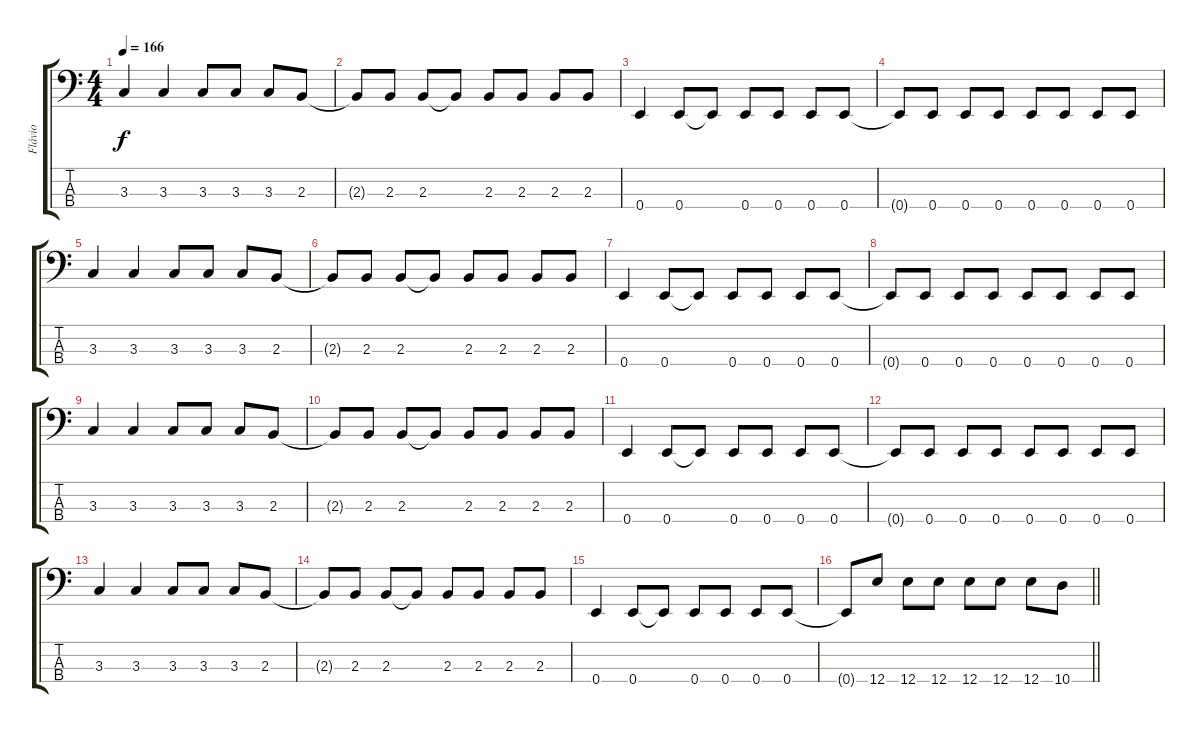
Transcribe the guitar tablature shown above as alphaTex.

\track ("Flávio" "Flávio") {instrument electricbassfinger}
\staff {score tabs}
\tuning (G2 D2 A1 E1) {hide}
\ts (4 4)
\tempo 166
\clef f4
\ks c
3.3.4{dy f} 3.3.4 3.3.8 3.3.8 3.3.8 2.3.8 |
2.3{t}.8 2.3.8 2.3.8 2.3{t}.8 2.3.8 2.3.8 2.3.8 2.3.8 |
0.4.4 0.4.8 0.4{t}.8 0.4.8 0.4.8 0.4.8 0.4.8 |
0.4{t}.8 0.4.8 0.4.8 0.4.8 0.4.8 0.4.8 0.4.8 0.4.8 |
3.3.4 3.3.4 3.3.8 3.3.8 3.3.8 2.3.8 |
2.3{t}.8 2.3.8 2.3.8 2.3{t}.8 2.3.8 2.3.8 2.3.8 2.3.8 |
0.4.4 0.4.8 0.4{t}.8 0.4.8 0.4.8 0.4.8 0.4.8 |
0.4{t}.8 0.4.8 0.4.8 0.4.8 0.4.8 0.4.8 0.4.8 0.4.8 |
3.3.4 3.3.4 3.3.8 3.3.8 3.3.8 2.3.8 |
2.3{t}.8 2.3.8 2.3.8 2.3{t}.8 2.3.8 2.3.8 2.3.8 2.3.8 |
0.4.4 0.4.8 0.4{t}.8 0.4.8 0.4.8 0.4.8 0.4.8 |
0.4{t}.8 0.4.8 0.4.8 0.4.8 0.4.8 0.4.8 0.4.8 0.4.8 |
3.3.4 3.3.4 3.3.8 3.3.8 3.3.8 2.3.8 |
2.3{t}.8 2.3.8 2.3.8 2.3{t}.8 2.3.8 2.3.8 2.3.8 2.3.8 |
0.4.4 0.4.8 0.4{t}.8 0.4.8 0.4.8 0.4.8 0.4.8 |
\barLineRight lightlight
0.4{t}.8 12.4.8 12.4.8 12.4.8 12.4.8 12.4.8 12.4.8 10.4.8
